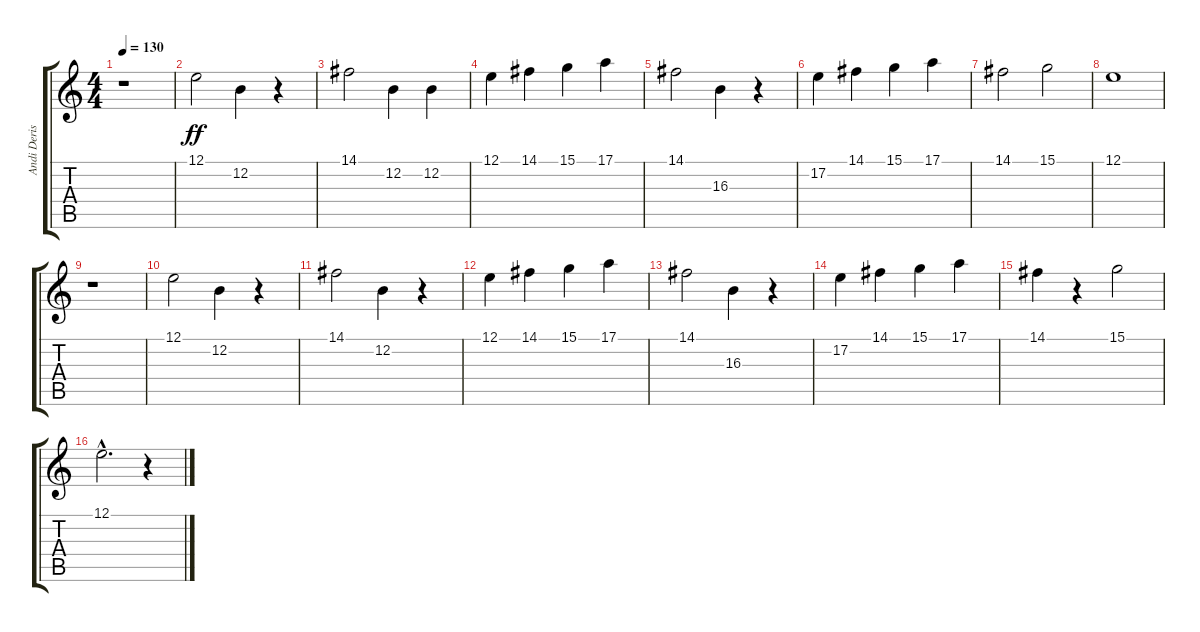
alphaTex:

\track ("Andi Deris" "Andi Deris") {instrument choiraahs}
\staff {score tabs}
\tuning (E4 B3 G3 D3 A2 E2) {hide}
\ts (4 4)
\tempo 130
\clef g2
\ks c
r.1{dy ff} |
12.1.2 12.2.4 r.4 |
14.1.2 12.2.4 12.2.4 |
12.1.4 14.1.4 15.1.4 17.1.4 |
14.1.2 16.3.4 r.4 |
17.2.4 14.1.4 15.1.4 17.1.4 |
14.1.2 15.1.2 |
12.1.1 |
r.1 |
12.1.2 12.2.4 r.4 |
14.1.2 12.2.4 r.4 |
12.1.4 14.1.4 15.1.4 17.1.4 |
14.1.2 16.3.4 r.4 |
17.2.4 14.1.4 15.1.4 17.1.4 |
14.1.4 r.4 15.1.2 |
12.1{hac}.2{d} r.4
